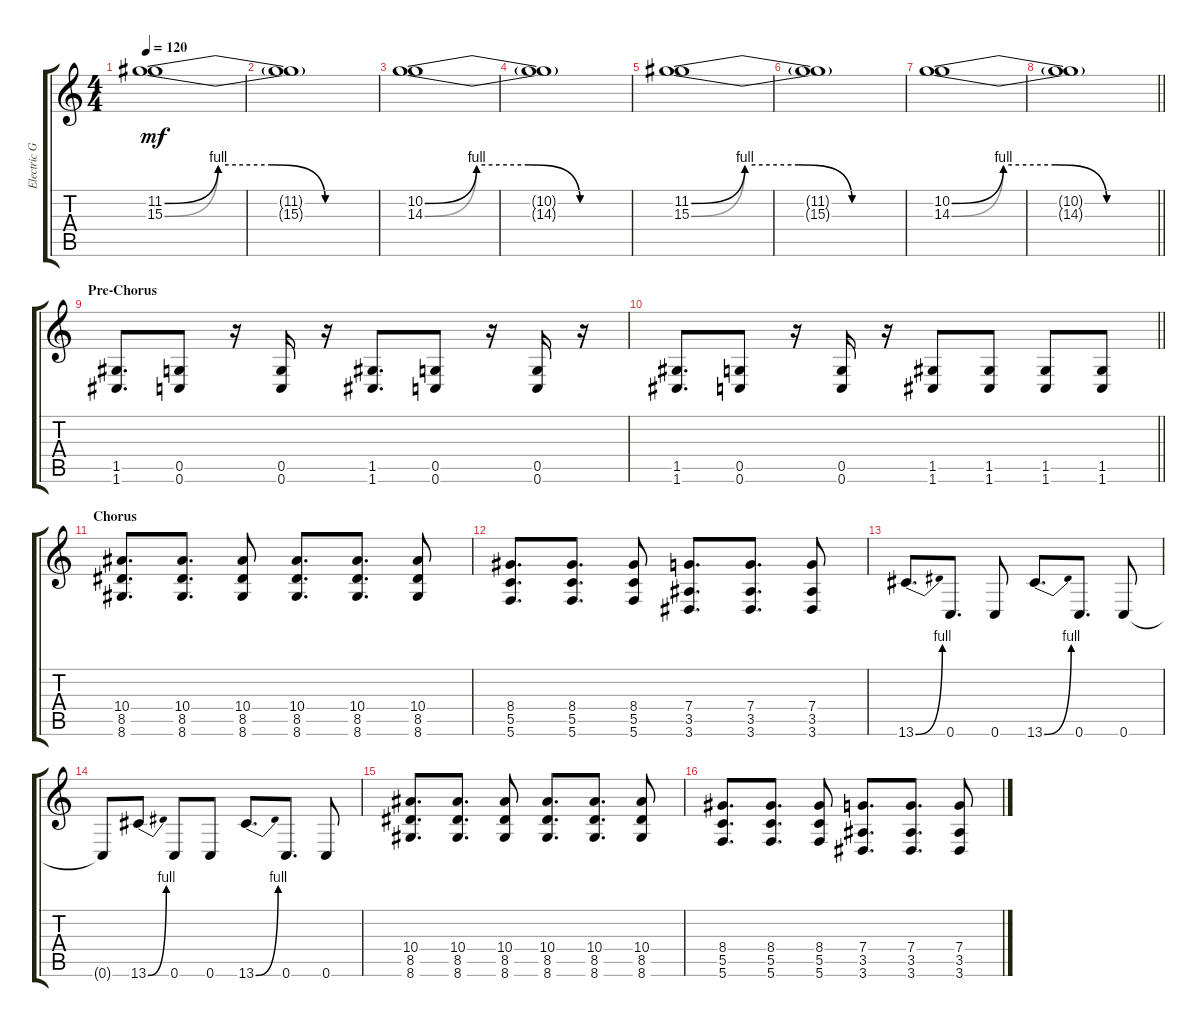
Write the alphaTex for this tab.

\track ("Electric Guitar" "Electric G") {instrument distortionguitar}
\staff {score tabs}
\tuning (D4 A3 F3 C3 G2 C2) {hide}
\ts (4 4)
\tempo 120
\clef g2
\ks c
(11.2{be (custom 0 0 15 4 30 4 45 0 60 0)} 15.3{be (custom 0 0 15 4 30 4 45 0 60 0)}).1{dy mf} |
(11.2{t} 15.3{t}).1 |
(10.2{be (custom 0 0 15 4 30 4 45 0 60 0)} 14.3{be (custom 0 0 15 4 30 4 45 0 60 0)}).1 |
(10.2{t} 14.3{t}).1 |
(11.2{be (custom 0 0 15 4 30 4 45 0 60 0)} 15.3{be (custom 0 0 15 4 30 4 45 0 60 0)}).1 |
(11.2{t} 15.3{t}).1 |
(10.2{be (custom 0 0 15 4 30 4 45 0 60 0)} 14.3{be (custom 0 0 15 4 30 4 45 0 60 0)}).1 |
\barLineRight lightlight
(10.2{t} 14.3{t}).1 |
\section ("" "Pre-Chorus")
(1.5 1.6).8{d} (0.5 0.6).8 r.16 (0.5 0.6).16 r.16 (1.5 1.6).8{d} (0.5 0.6).8 r.16 (0.5 0.6).16 r.16 |
\barLineRight lightlight
(1.5 1.6).8{d} (0.5 0.6).8 r.16 (0.5 0.6).16 r.16 (1.5 1.6).8 (1.5 1.6).8 (1.5 1.6).8 (1.5 1.6).8 |
\section ("" "Chorus")
(10.4 8.5 8.6).8{d} (10.4 8.5 8.6).8{d} (10.4 8.5 8.6).8 (10.4 8.5 8.6).8{d} (10.4 8.5 8.6).8{d} (10.4 8.5 8.6).8 |
(8.4 5.5 5.6).8{d} (8.4 5.5 5.6).8{d} (8.4 5.5 5.6).8 (7.4 3.5 3.6).8{d} (7.4 3.5 3.6).8{d} (7.4 3.5 3.6).8 |
13.6{be (bend 0 0 60 4)}.8{d} 0.6.8{d} 0.6.8 13.6{be (bend 0 0 60 4)}.8{d} 0.6.8{d} 0.6.8 |
0.6{t}.8 13.6{be (bend 0 0 60 4)}.8 0.6.8 0.6.8 13.6{be (bend 0 0 60 4)}.8{d} 0.6.8{d} 0.6.8 |
(10.4 8.5 8.6).8{d} (10.4 8.5 8.6).8{d} (10.4 8.5 8.6).8 (10.4 8.5 8.6).8{d} (10.4 8.5 8.6).8{d} (10.4 8.5 8.6).8 |
(8.4 5.5 5.6).8{d} (8.4 5.5 5.6).8{d} (8.4 5.5 5.6).8 (7.4 3.5 3.6).8{d} (7.4 3.5 3.6).8{d} (7.4 3.5 3.6).8
